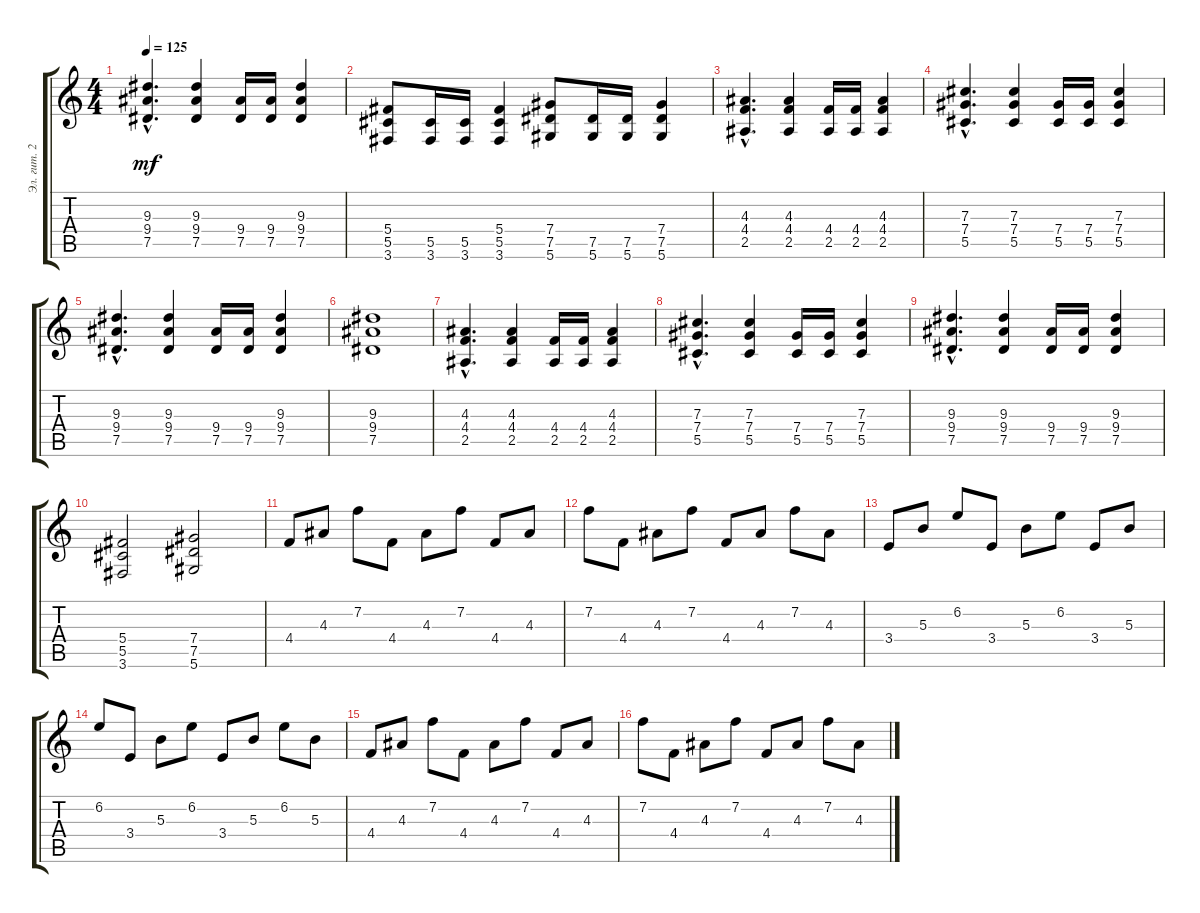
\track ("Эл. гит. 2" "Эл. гит. 2") {instrument distortionguitar}
\staff {score tabs}
\tuning (Eb4 Bb3 Gb3 Db3 Ab2 Eb2) {hide}
\ts (4 4)
\tempo 125
\clef g2
\ks c
(9.3{hac} 9.4{hac} 7.5{hac}).4{d dy mf} (9.3 9.4 7.5).4 (9.4 7.5).16 (9.4 7.5).16 (9.3 9.4 7.5).4 |
(5.4 5.5 3.6).8 (5.5 3.6).16 (5.5 3.6).16 (5.4 5.5 3.6).4 (7.4 7.5 5.6).8 (7.5 5.6).16 (7.5 5.6).16 (7.4 7.5 5.6).4 |
(4.3{hac} 4.4{hac} 2.5{hac}).4{d} (4.3 4.4 2.5).4 (4.4 2.5).16 (4.4 2.5).16 (4.3 4.4 2.5).4 |
(7.3{hac} 7.4{hac} 5.5{hac}).4{d} (7.3 7.4 5.5).4 (7.4 5.5).16 (7.4 5.5).16 (7.3 7.4 5.5).4 |
(9.3{hac} 9.4{hac} 7.5{hac}).4{d} (9.3 9.4 7.5).4 (9.4 7.5).16 (9.4 7.5).16 (9.3 9.4 7.5).4 |
(9.3 9.4 7.5).1 |
(4.3{hac} 4.4{hac} 2.5{hac}).4{d} (4.3 4.4 2.5).4 (4.4 2.5).16 (4.4 2.5).16 (4.3 4.4 2.5).4 |
(7.3{hac} 7.4{hac} 5.5{hac}).4{d} (7.3 7.4 5.5).4 (7.4 5.5).16 (7.4 5.5).16 (7.3 7.4 5.5).4 |
(9.3{hac} 9.4{hac} 7.5{hac}).4{d} (9.3 9.4 7.5).4 (9.4 7.5).16 (9.4 7.5).16 (9.3 9.4 7.5).4 |
(5.4 5.5 3.6).2 (7.4 7.5 5.6).2 |
4.4.8 4.3.8 7.2.8 4.4.8 4.3.8 7.2.8 4.4.8 4.3.8 |
7.2.8 4.4.8 4.3.8 7.2.8 4.4.8 4.3.8 7.2.8 4.3.8 |
3.4.8 5.3.8 6.2.8 3.4.8 5.3.8 6.2.8 3.4.8 5.3.8 |
6.2.8 3.4.8 5.3.8 6.2.8 3.4.8 5.3.8 6.2.8 5.3.8 |
4.4.8 4.3.8 7.2.8 4.4.8 4.3.8 7.2.8 4.4.8 4.3.8 |
7.2.8 4.4.8 4.3.8 7.2.8 4.4.8 4.3.8 7.2.8 4.3.8
